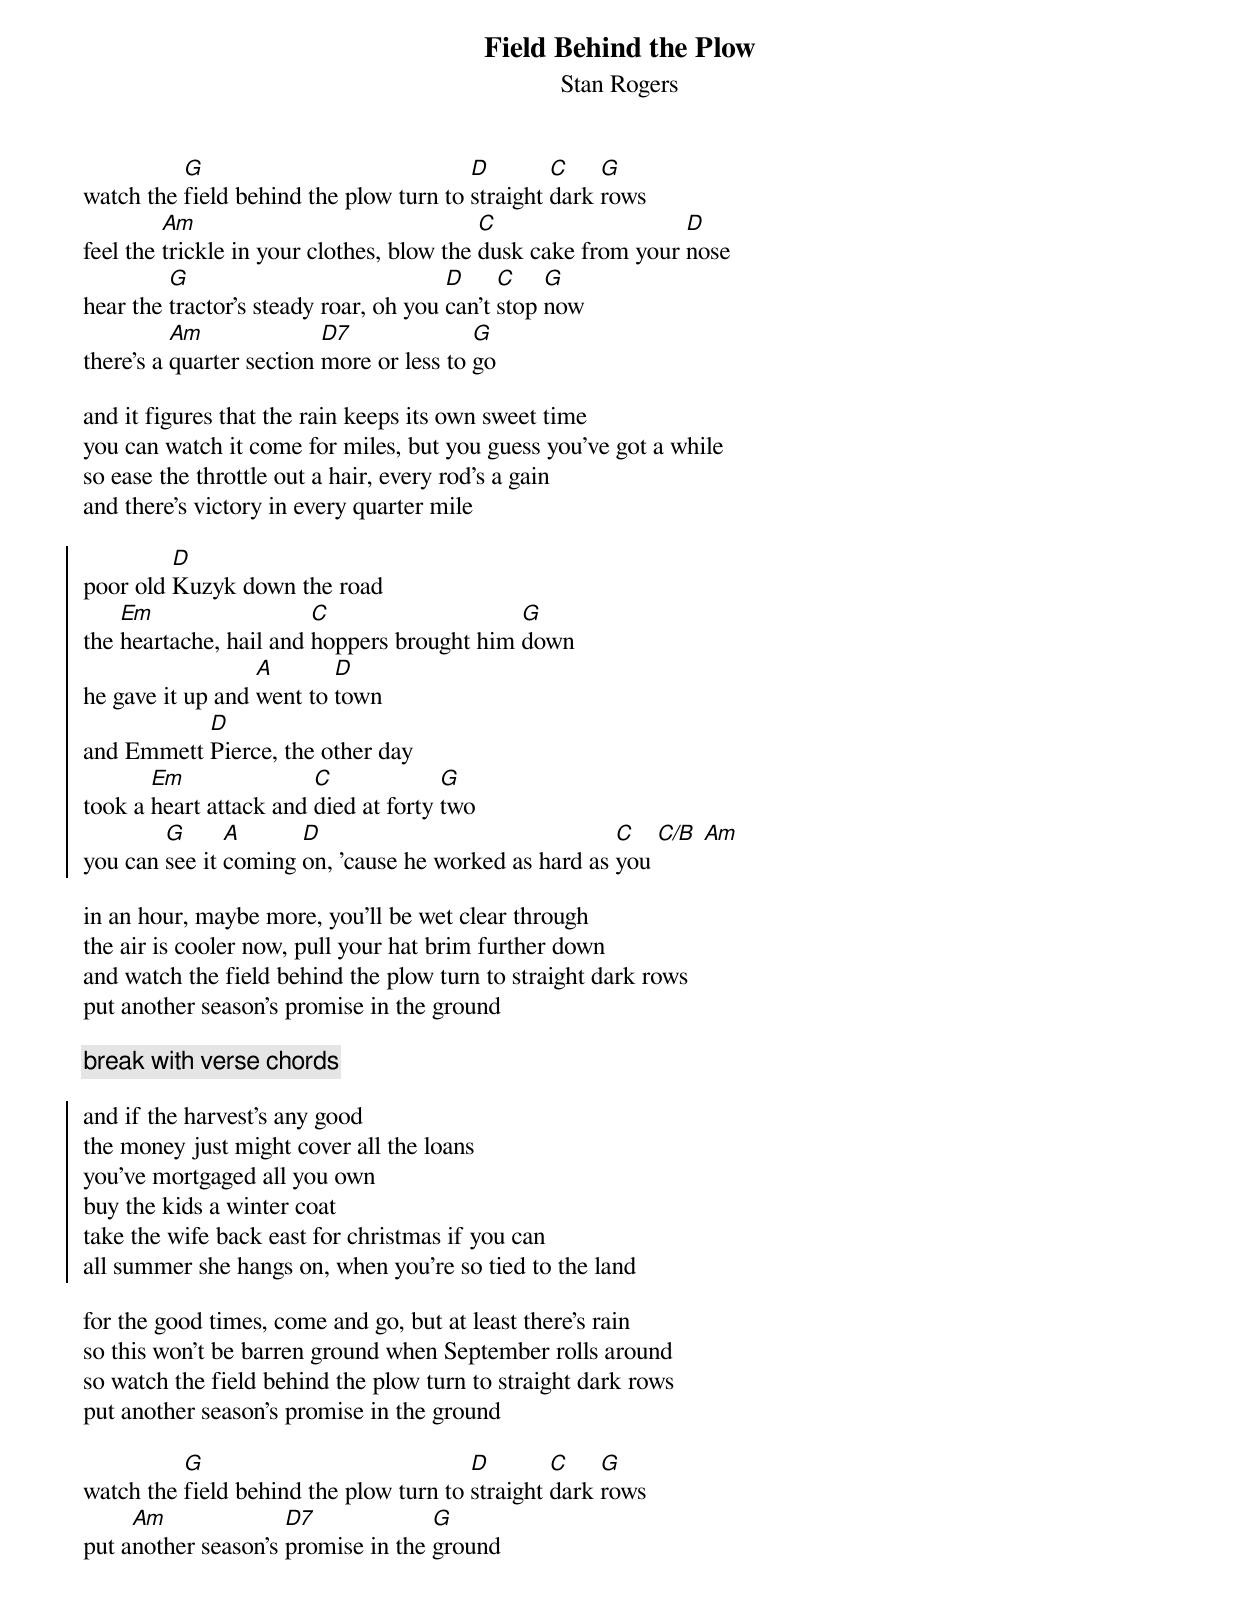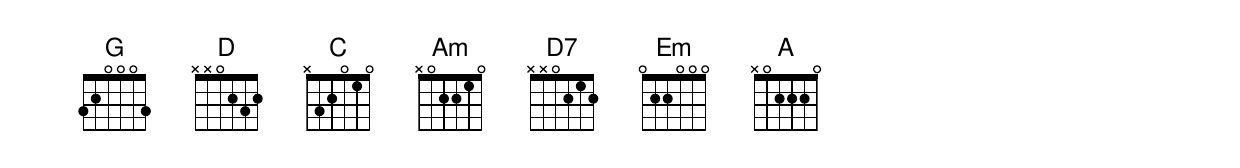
{t:Field Behind the Plow}
{st:Stan Rogers}

watch the [G]field behind the plow turn to [D]straight [C]dark [G]rows
feel the [Am]trickle in your clothes, blow the [C]dusk cake from your [D]nose
hear the [G]tractor's steady roar, oh you [D]can't [C]stop [G]now
there's a [Am]quarter section [D7]more or less to [G]go

and it figures that the rain keeps its own sweet time
you can watch it come for miles, but you guess you've got a while
so ease the throttle out a hair, every rod's a gain
and there's victory in every quarter mile

{soc}
poor old [D]Kuzyk down the road
the [Em]heartache, hail and [C]hoppers brought him [G]down
he gave it up and [A]went to [D]town
and Emmett [D]Pierce, the other day
took a [Em]heart attack and [C]died at forty [G]two
you can [G]see it [A]coming [D]on, 'cause he worked as hard as [C]you [C/B] [Am]
{eoc}

in an hour, maybe more, you'll be wet clear through
the air is cooler now, pull your hat brim further down
and watch the field behind the plow turn to straight dark rows
put another season's promise in the ground

{c:break with verse chords}

{soc}
and if the harvest's any good
the money just might cover all the loans
you've mortgaged all you own
buy the kids a winter coat
take the wife back east for christmas if you can
all summer she hangs on, when you're so tied to the land
{eoc}

for the good times, come and go, but at least there's rain
so this won't be barren ground when September rolls around
so watch the field behind the plow turn to straight dark rows
put another season's promise in the ground

watch the [G]field behind the plow turn to [D]straight [C]dark [G]rows
put a[Am]nother season's [D7]promise in the [G]ground
